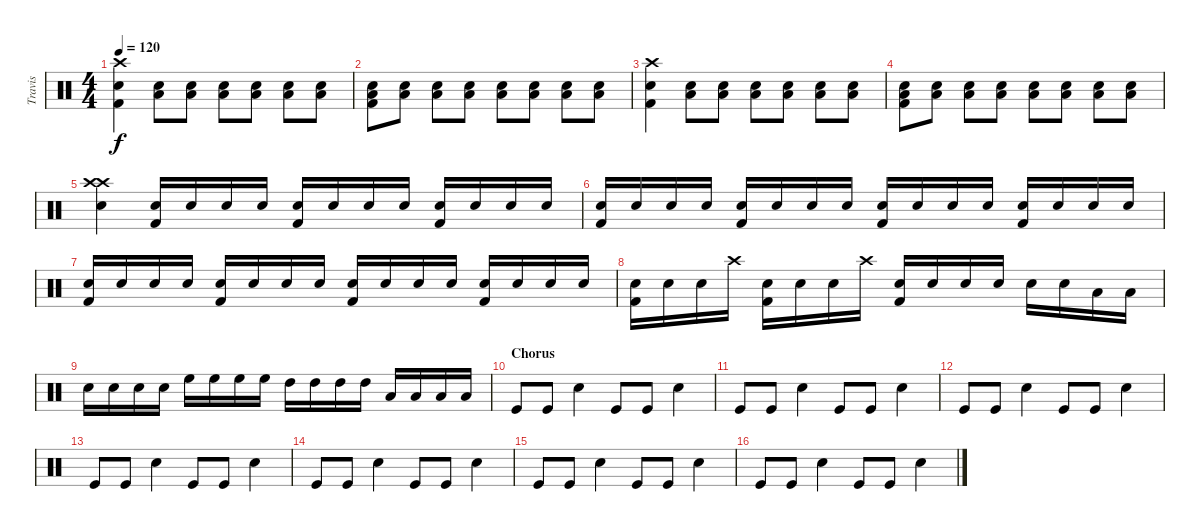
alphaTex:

\track ("Travis " "Travis ") {instrument percussion}
\staff {score}
\articulation defaults
\ts (4 4)
\tempo 120
\clef neutral
\ks c
("Crash high (hit)" "Snare (hit) 2" "Kick (hit) 2").4{dy f} ("Low Floor Tom (hit)" "Snare (hit) 2").8 ("Low Floor Tom (hit)" "Snare (hit) 2").8 ("Low Floor Tom (hit)" "Snare (hit) 2").8 ("Low Floor Tom (hit)" "Snare (hit) 2").8 ("Low Floor Tom (hit)" "Snare (hit) 2").8 ("Low Floor Tom (hit)" "Snare (hit) 2").8 |
("Low Floor Tom (hit)" "Snare (hit) 2" "Kick (hit) 2").8 ("Low Floor Tom (hit)" "Snare (hit) 2").8 ("Low Floor Tom (hit)" "Snare (hit) 2").8 ("Low Floor Tom (hit)" "Snare (hit) 2").8 ("Low Floor Tom (hit)" "Snare (hit) 2").8 ("Low Floor Tom (hit)" "Snare (hit) 2").8 ("Low Floor Tom (hit)" "Snare (hit) 2").8 ("Low Floor Tom (hit)" "Snare (hit) 2").8 |
("Crash high (hit)" "Snare (hit) 2" "Kick (hit) 2").4 ("Low Floor Tom (hit)" "Snare (hit) 2").8 ("Low Floor Tom (hit)" "Snare (hit) 2").8 ("Low Floor Tom (hit)" "Snare (hit) 2").8 ("Low Floor Tom (hit)" "Snare (hit) 2").8 ("Low Floor Tom (hit)" "Snare (hit) 2").8 ("Low Floor Tom (hit)" "Snare (hit) 2").8 |
("Low Floor Tom (hit)" "Snare (hit) 2" "Kick (hit) 2").8 ("Low Floor Tom (hit)" "Snare (hit) 2").8 ("Low Floor Tom (hit)" "Snare (hit) 2").8 ("Low Floor Tom (hit)" "Snare (hit) 2").8 ("Low Floor Tom (hit)" "Snare (hit) 2").8 ("Low Floor Tom (hit)" "Snare (hit) 2").8 ("Low Floor Tom (hit)" "Snare (hit) 2").8 ("Low Floor Tom (hit)" "Snare (hit) 2").8 |
("Crash high (hit)" "Crash high (hit)" "Snare (hit) 2").4 ("Snare (hit) 2" "Kick (hit) 2").16 "Snare (hit) 2".16 "Snare (hit) 2".16 "Snare (hit) 2".16 ("Snare (hit) 2" "Kick (hit) 2").16 "Snare (hit) 2".16 "Snare (hit) 2".16 "Snare (hit) 2".16 ("Snare (hit) 2" "Kick (hit) 2").16 "Snare (hit) 2".16 "Snare (hit) 2".16 "Snare (hit) 2".16 |
("Snare (hit) 2" "Kick (hit) 2").16 "Snare (hit) 2".16 "Snare (hit) 2".16 "Snare (hit) 2".16 ("Snare (hit) 2" "Kick (hit) 2").16 "Snare (hit) 2".16 "Snare (hit) 2".16 "Snare (hit) 2".16 ("Snare (hit) 2" "Kick (hit) 2").16 "Snare (hit) 2".16 "Snare (hit) 2".16 "Snare (hit) 2".16 ("Snare (hit) 2" "Kick (hit) 2").16 "Snare (hit) 2".16 "Snare (hit) 2".16 "Snare (hit) 2".16 |
("Snare (hit) 2" "Kick (hit) 2").16 "Snare (hit) 2".16 "Snare (hit) 2".16 "Snare (hit) 2".16 ("Snare (hit) 2" "Kick (hit) 2").16 "Snare (hit) 2".16 "Snare (hit) 2".16 "Snare (hit) 2".16 ("Snare (hit) 2" "Kick (hit) 2").16 "Snare (hit) 2".16 "Snare (hit) 2".16 "Snare (hit) 2".16 ("Snare (hit) 2" "Kick (hit) 2").16 "Snare (hit) 2".16 "Snare (hit) 2".16 "Snare (hit) 2".16 |
("Snare (hit) 2" "Kick (hit) 2").16 "Snare (hit) 2".16 "Snare (hit) 2".16 "Crash high (hit)".16 ("Snare (hit) 2" "Kick (hit) 2").16 "Snare (hit) 2".16 "Snare (hit) 2".16 "Crash high (hit)".16 ("Snare (hit) 2" "Kick (hit) 2").16 "Snare (hit) 2".16 "Snare (hit) 2".16 "Snare (hit) 2".16 "Snare (hit) 2".16 "Snare (hit) 2".16 "Low Tom (hit)".16 "Low Tom (hit)".16 |
"Snare (hit) 2".16 "Snare (hit) 2".16 "Snare (hit) 2".16 "Snare (hit) 2".16 "High Floor Tom (hit)".16 "High Floor Tom (hit)".16 "High Floor Tom (hit)".16 "High Floor Tom (hit)".16 "High Tom (hit)".16 "High Tom (hit)".16 "High Tom (hit)".16 "High Tom (hit)".16 "Low Tom (hit)".16 "Low Tom (hit)".16 "Low Tom (hit)".16 "Low Tom (hit)".16 |
\section ("" "Chorus")
"Kick (hit)".8 "Kick (hit)".8 "Snare (hit) 2".4 "Kick (hit)".8 "Kick (hit)".8 "Snare (hit) 2".4 |
"Kick (hit)".8 "Kick (hit)".8 "Snare (hit) 2".4 "Kick (hit)".8 "Kick (hit)".8 "Snare (hit) 2".4 |
"Kick (hit)".8 "Kick (hit)".8 "Snare (hit) 2".4 "Kick (hit)".8 "Kick (hit)".8 "Snare (hit) 2".4 |
"Kick (hit)".8 "Kick (hit)".8 "Snare (hit) 2".4 "Kick (hit)".8 "Kick (hit)".8 "Snare (hit) 2".4 |
"Kick (hit)".8 "Kick (hit)".8 "Snare (hit) 2".4 "Kick (hit)".8 "Kick (hit)".8 "Snare (hit) 2".4 |
"Kick (hit)".8 "Kick (hit)".8 "Snare (hit) 2".4 "Kick (hit)".8 "Kick (hit)".8 "Snare (hit) 2".4 |
"Kick (hit)".8 "Kick (hit)".8 "Snare (hit) 2".4 "Kick (hit)".8 "Kick (hit)".8 "Snare (hit) 2".4
